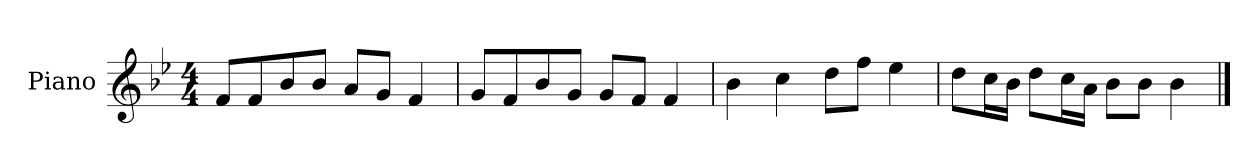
**kern
*part1
*staff1
*I"Piano
*I'P-no
*clefG2
*k[b-e-]
*M4/4
*MM90
=1
8f/L
8f/
8b-/
8b-/J
8a/L
8g/J
4f/
=2
8g/L
8f/
8b-/
8g/J
8g/L
8f/J
4f/
=3
4b-\
4cc\
8dd\L
8ff\J
4ee-\
=4
8dd\L
16cc\L
16b-\JJ
8dd\L
16cc\L
16a\JJ
8b-\L
8b-\J
4b-\
==
*-
